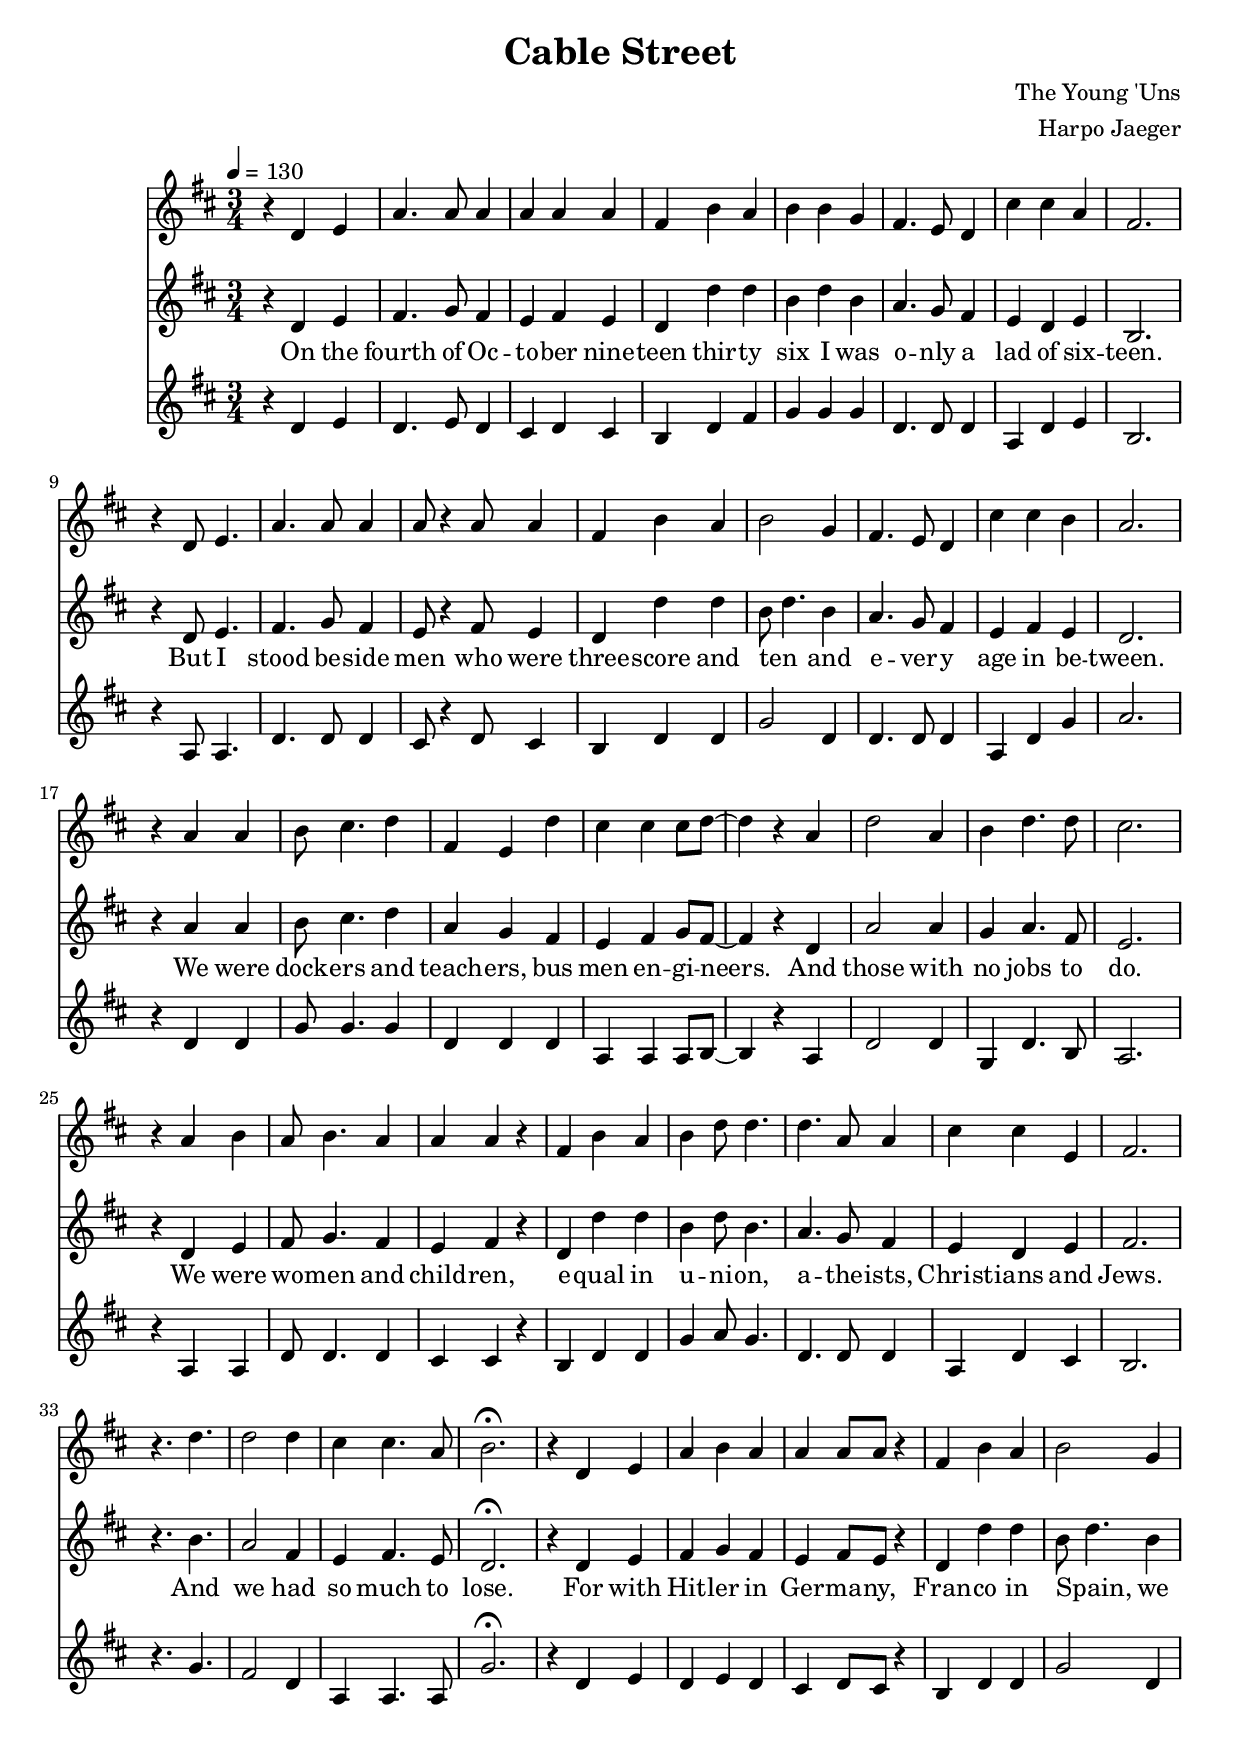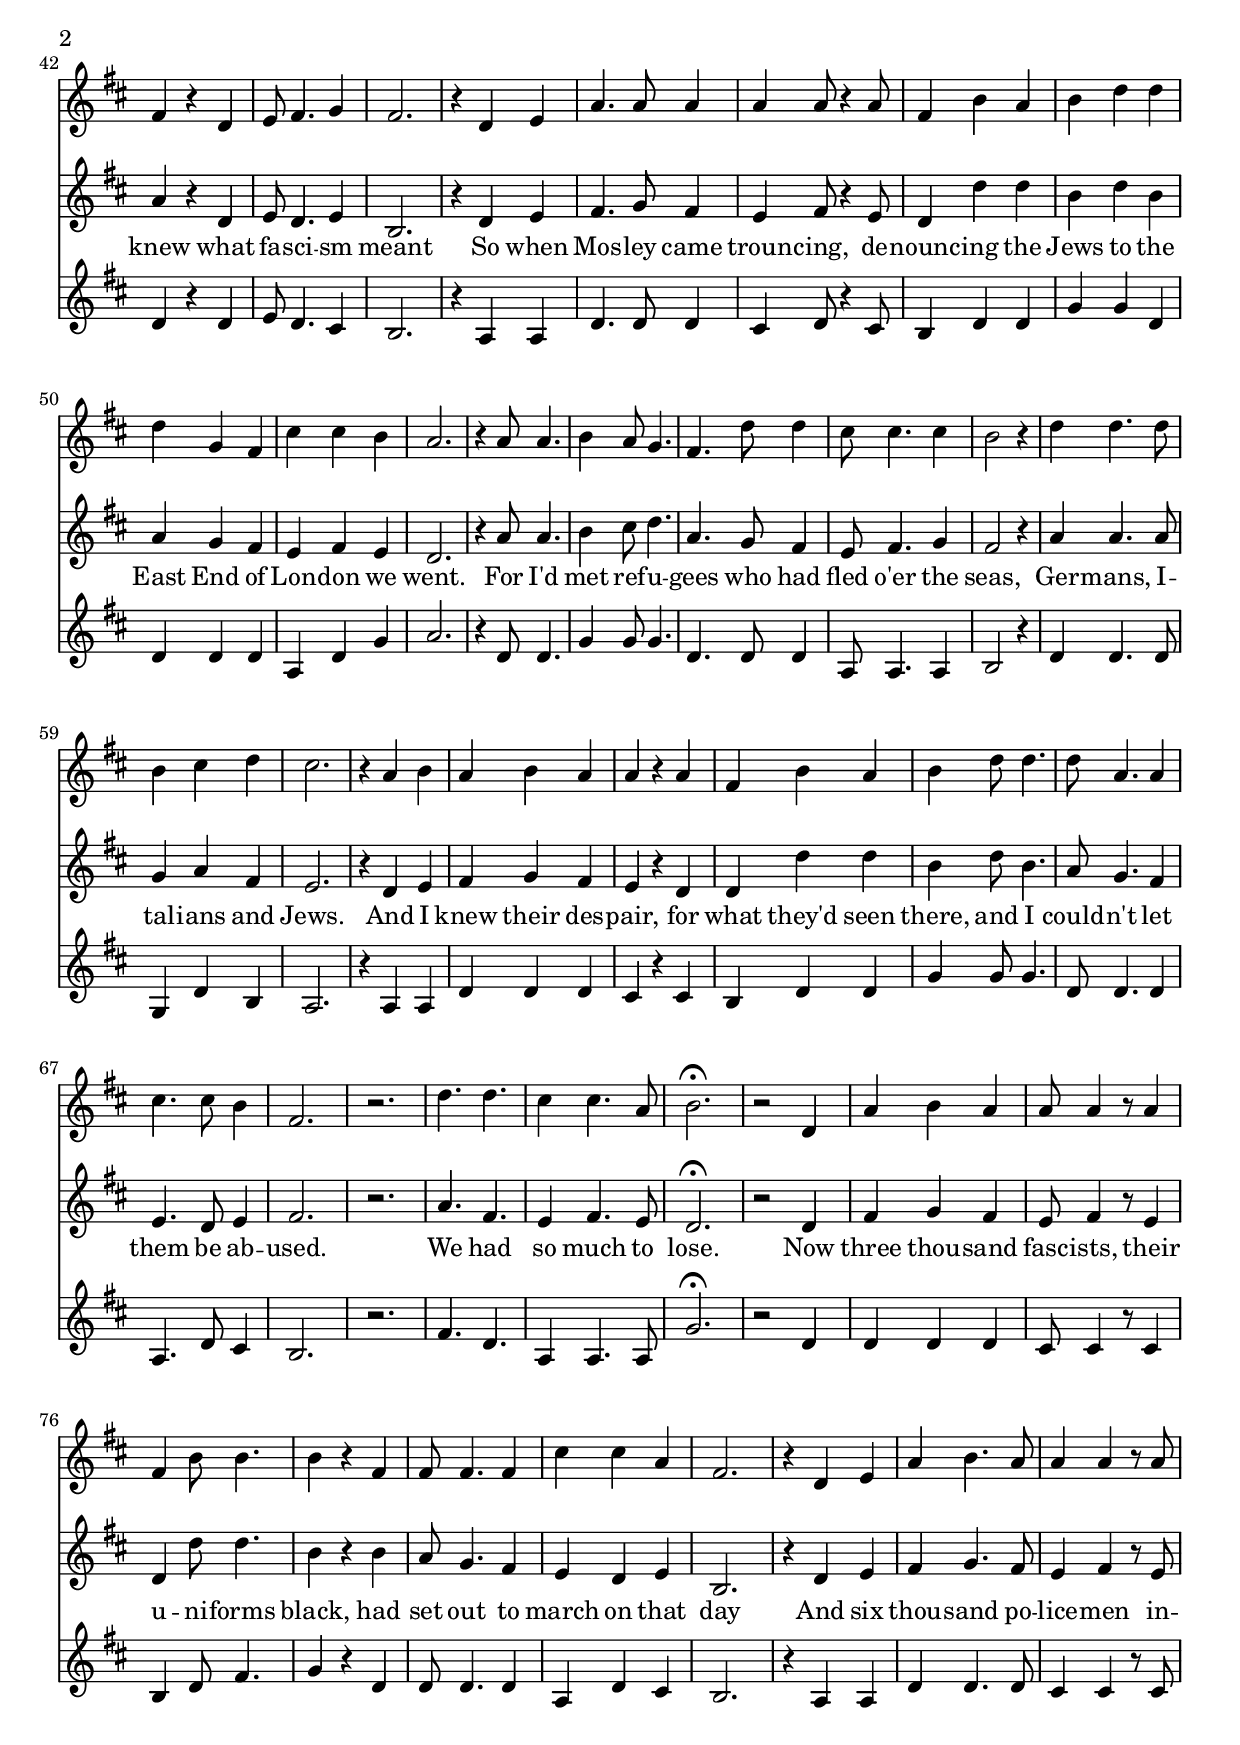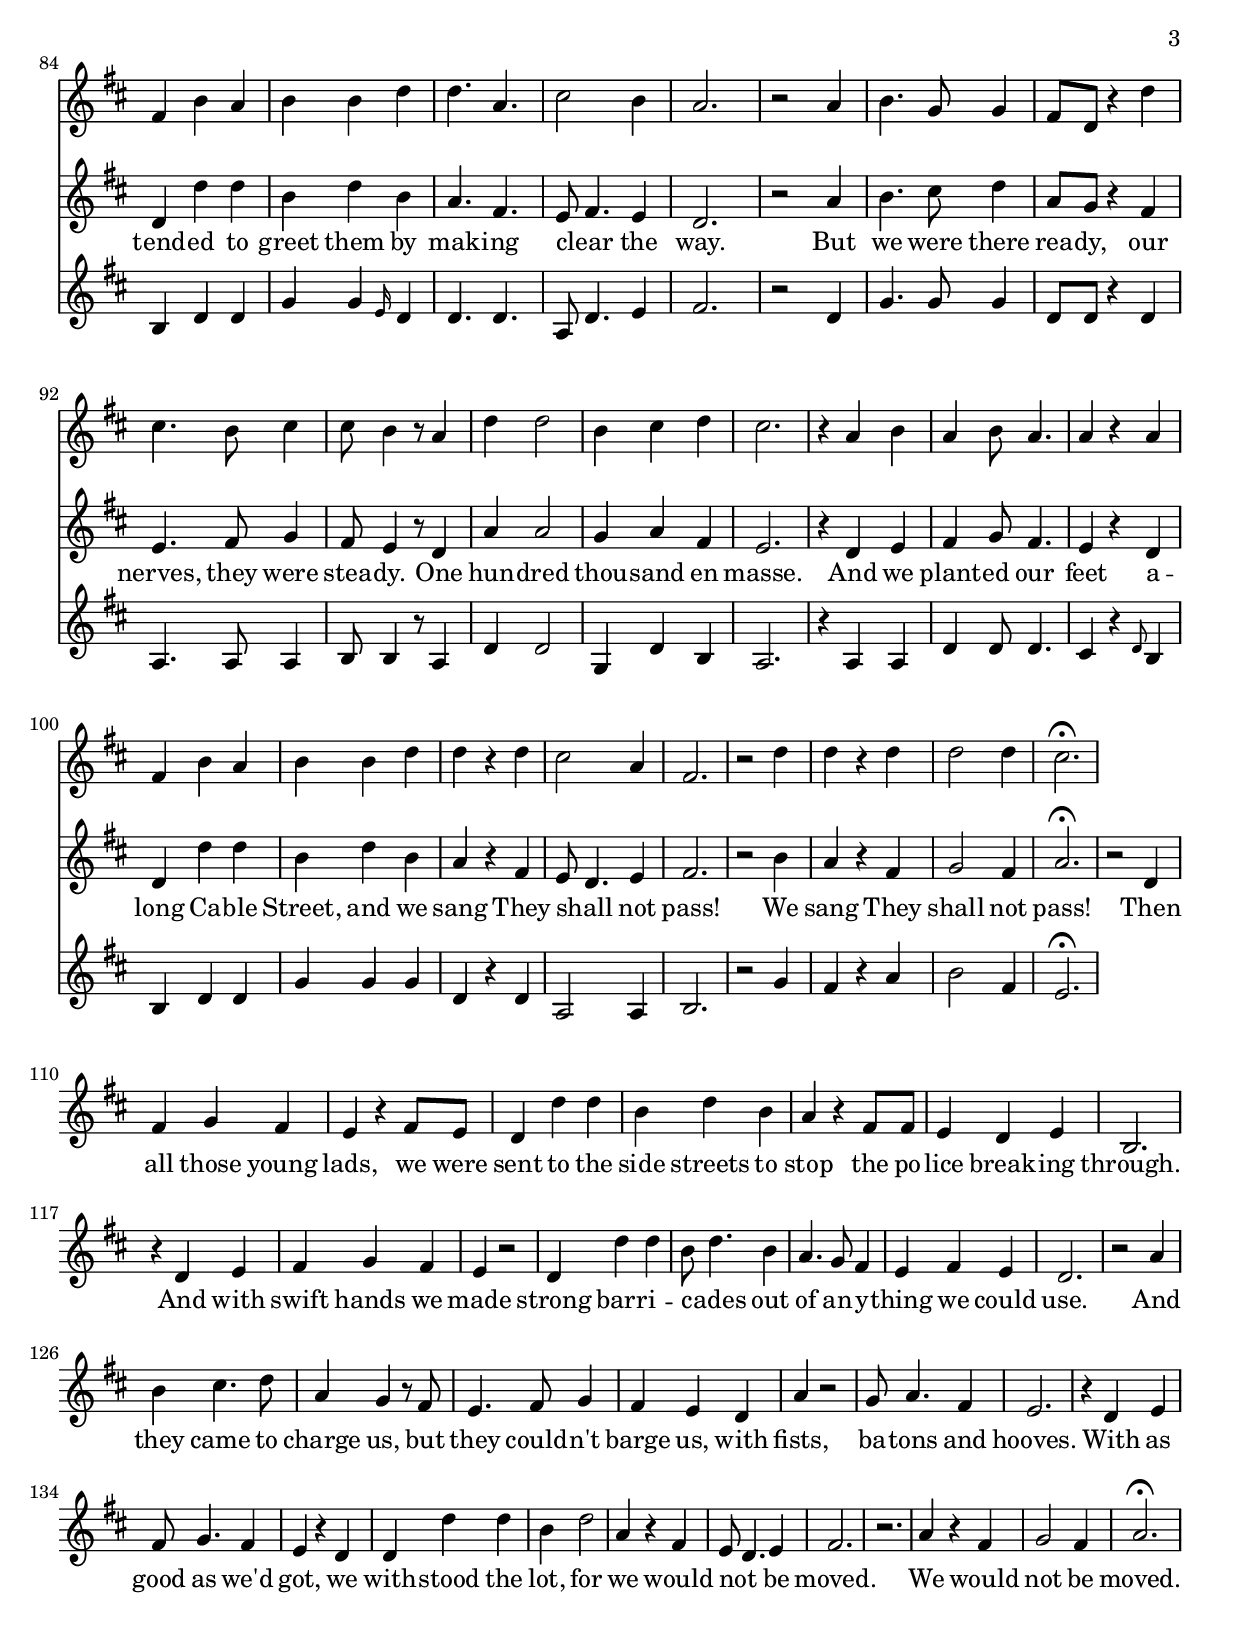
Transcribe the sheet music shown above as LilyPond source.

\version "2.18.2"
\header {
  title = "Cable Street"
  composer = "The Young 'Uns"
  arranger = "Harpo Jaeger"
}

verseone = \lyricmode {
  On the fourth of Oc -- to -- ber nine -- teen thir -- ty six I was o -- nly a lad of six -- teen. 
  But I stood be -- side men who were three -- score and ten and e -- ver -- y age in be -- tween.
  We were dock -- ers and teach -- ers, bus men en -- gi -- neers. And those with no jobs to do.
  We were wo -- men and child -- ren, e -- qual in u -- ni -- on, a -- the -- ists, Christ -- ians and Jews.
  And we had so much to lose.
}

versetwo = \lyricmode {
  For with Hit -- ler in Ger -- ma -- ny, Fran -- co in Spain, we knew what fa -- sci -- sm meant
  So when Mos -- ley came troun -- cing, de -- nounc -- ing the Jews to the East End of Lon -- don we went.
  For I'd met ref -- u -- gees who had fled o'er the seas, Ger -- mans, I -- tal -- ians and Jews.
  And I knew their des -- pair, for what they'd seen there, and I could -- n't let them be ab -- used.
  We had so much to lose.
}

versethree = \lyricmode {
  Now three thou -- sand fasc -- ists, their u -- ni -- forms black, had set out to march on that day
  And six thou -- sand po -- lice -- men in -- tend -- ed to greet them by mak -- ing clear the way.
  But we were there rea -- dy, our nerves, they were stea -- dy. One hun -- dred thou -- sand en masse.
  And we plant -- ed our feet a -- long Ca -- ble Street, and we sang They shall not pass!
  We sang They shall not pass!
}

versefour = \lyricmode {
  Then all those young lads, we were sent to the side streets to stop the po -- lice break -- ing through.
  And with swift hands we made strong barr -- i -- cades out of an -- y -- thing we could use.
  And they came to charge us, but they could -- n't barge us, with fists, ba -- tons and hooves.
  With as good as we'd got, we with -- stood the lot, for we would not be moved.
  We would not be moved.
}

\score {
<<
\relative c'
\new Voice = alto {
  \key d \major
  r4 d e a4. a8 a4 a a a fis b a b b g fis4. e8 d4 cis' cis a fis2.
  r4 d8 e4. a4. a8 a4 a8 r4 a8 a4 fis b a b2 g4 fis4. e8 d4 cis' cis b a2.
  r4 a a b8 cis4. d4 fis, e d' cis cis cis8 d~d4 r4 a d2 a4 b d4. d8 cis 2.
  r4 a4 b a8 b4. a4 a a r fis b a b d8 d4. d a8 a4 cis cis e, fis2.
  r4. d'4. d2 d4 cis4 cis4. a8 b2.\fermata

  r4 d, e a4 b a a a8 a r4 fis b a b2 g4 fis r4 d e8 fis4. g4 fis2.
  r4 d e a4. a8 a4 a a8 r4 a8 fis4 b a b d d d g, fis cis' cis b a2.
  r4 a8 a4. b4 a8 g4. fis4. d'8 d4 cis8 cis4. cis4 b2 r4 d d4. d8 b4 cis d cis2.
  r4 a4 b a b a a r a fis b a b d8 d4. d8 a4. a4 cis4. cis8 b4 fis2.
  r2. d'4. d cis4 cis4. a8 b2.\fermata

  r2 d,4 a' b a a8 a4 r8 a4 fis b8 b4. b4 r fis fis8 fis4. fis4 cis' cis a fis2.
  r4 d e a b4. a8 a4 a r8 a fis4 b a b b d d4. a cis2 b4 a2.
  r2 a4 b4. g8 g4 fis8 d r4 d' cis4. b8 cis4 cis8 b4 r8 a4 d d2 b4 cis d cis2.
  r4 a b a b8 a4. a4 r a fis b a b b d d r d cis2 a4 fis2.
  r2 d'4 d r d d2 d4 cis2.\fermata
}
\relative c' 
\new Voice = "tenor" {
  \key d \major
  \tempo 4 = 130
  \time 3/4
  \relative c,
  r4 d e fis4. g8 fis4 e fis e d d' d b d b4 a4. g8 fis4 e d e b2.
  r4 d8 e4. fis4. g8 fis4 e8 r4 fis8 e4 d d' d b8~d4. b4 a4. g8 fis4 e fis e d2.
  r4 a'4 a b8 cis4. d4 a g fis e fis g8 fis8~fis4 r d a'2 a4 g a4. fis8 e2. 
  r4 d e fis8 g4. fis4 e fis r d d' d b4 d8 b4. a4. g8 fis4 e d e fis2.
  r4. b4. a2 fis4 e fis4. e8 d2.\fermata

  r4 d e fis g fis e fis8 e r4 d d' d b8~d4. b4 a r d, e8 d4. e4 b2.
  r4 d e fis4. g8 fis4 e fis8 r4 e8 d4 d' d b d b4 a g fis e fis e d2.
  r4 a'8 a4. b4 cis8 d4. a4. g8 fis4 e8 fis4. g4 fis2 r4 a4 a4. a8 g4 a fis e2. 
  r4 d e fis g fis e r d d d' d b d8 b4. a8 g4. fis4 e4. d8 e4 fis2.
  r2. a4. fis e4 fis4. e8 d2.\fermata

  r2 d4 fis g fis e8 fis4 r8 e4 d d'8 d4. b4 r b a8 g4. fis4 e d e b2.
  r4 d4 e fis g4. fis8 e4 fis r8 e d4 d' d b d b a4. fis e8~fis4. e4 d2.
  r2 a'4 b4. cis8 d4 a8 g r4 fis e4. fis8 g4 fis8 e4 r8 d4 a'4 a2 g4 a fis e2.
  r4 d e fis g8 fis4. e4 r d d d' d b d b a r fis e8~ d4. e4 fis2.
  r2 b4 a r fis g2 fis4 a2.\fermata

  r2 d,4 fis g fis e r fis8 e d4 d' d b d b a r fis8 fis e4 d e b2.
  r4 d e fis g fis e r2 d4 d' d b8~d4. b4 a4. g8 fis4 e fis e d2.
  r2 a'4 b cis4. d8 a4 g r8 fis e4. fis8 g4 fis e d a' r2 g8 a4. fis4 e2.
  r4 d e fis8 g4. fis4 e r d d d' d b d2 a4 r fis e8~d4. e4 fis2.
  r2. a4 r fis g2 fis4 a2.\fermata
  
}
\new Lyrics \lyricsto "tenor" {
\verseone
\versetwo
\versethree
\versefour
}
\relative c'
\new Voice = bass {
  \key d \major
  r4 d e d4. e8 d4 cis d cis b d fis g g g d4. d8 d4 a4 d e b2.
  r4 a8 a4. d4. d8 d4 cis8 r4 d8 cis4 b d d g2 d4 d4. d8 d4 a d g a2.
  r4 d, d g8 g4. g4 d d d a a a8 b8~b4 r4 a d2 d4 g, d'4. b8 a2.
  r4 a a d8 d4. d4 cis cis r4 b d d g a8 g4. d4. d8 d4 a d cis b2.
  r4. g'4. fis2 d4 a a4. a8 g'2.\fermata

  r4 d e d e d cis d8 cis r4 b d d g2 d4 d r d e8 d4. cis4 b2.
  r4 a a d4. d8 d4 cis d8 r4 cis8 b4 d d g g d d d d a d g a2.
  r4 d,8 d4. g4 g8 g4. d d8 d4 a8 a4. a4 b2 r4 d4 d4. d8 g,4 d' b a2.
  r4 a a d d d cis r cis b d d g g8 g4. d8 d4. d4 a4. d8 cis4 b2.
  r2. fis'4. d a4 a4. a8 g'2.\fermata

  r2 d4 d d d cis8 cis4 r8 cis4 b4 d8 fis4. g4 r d d8 d4. d4 a d cis b2.
  r4 a a d d4. d8 cis4 cis r8 cis b4 d d g g \grace e16 d4 d4. d a8~d4. e4 fis2.
  r2 d4 g4. g8 g4 d8 d r4 d a4. a8 a4 b8 b4 r8 a4 d d2 g,4 d' b a2.
  r4 a a d d8 d4. cis4 r \grace d8 b4 b d d g g g d r d a2 a4 b2.
  r2 g'4 fis r a b2 fis4 e2.\fermata
}
>>
\layout { }
\midi { }
}

